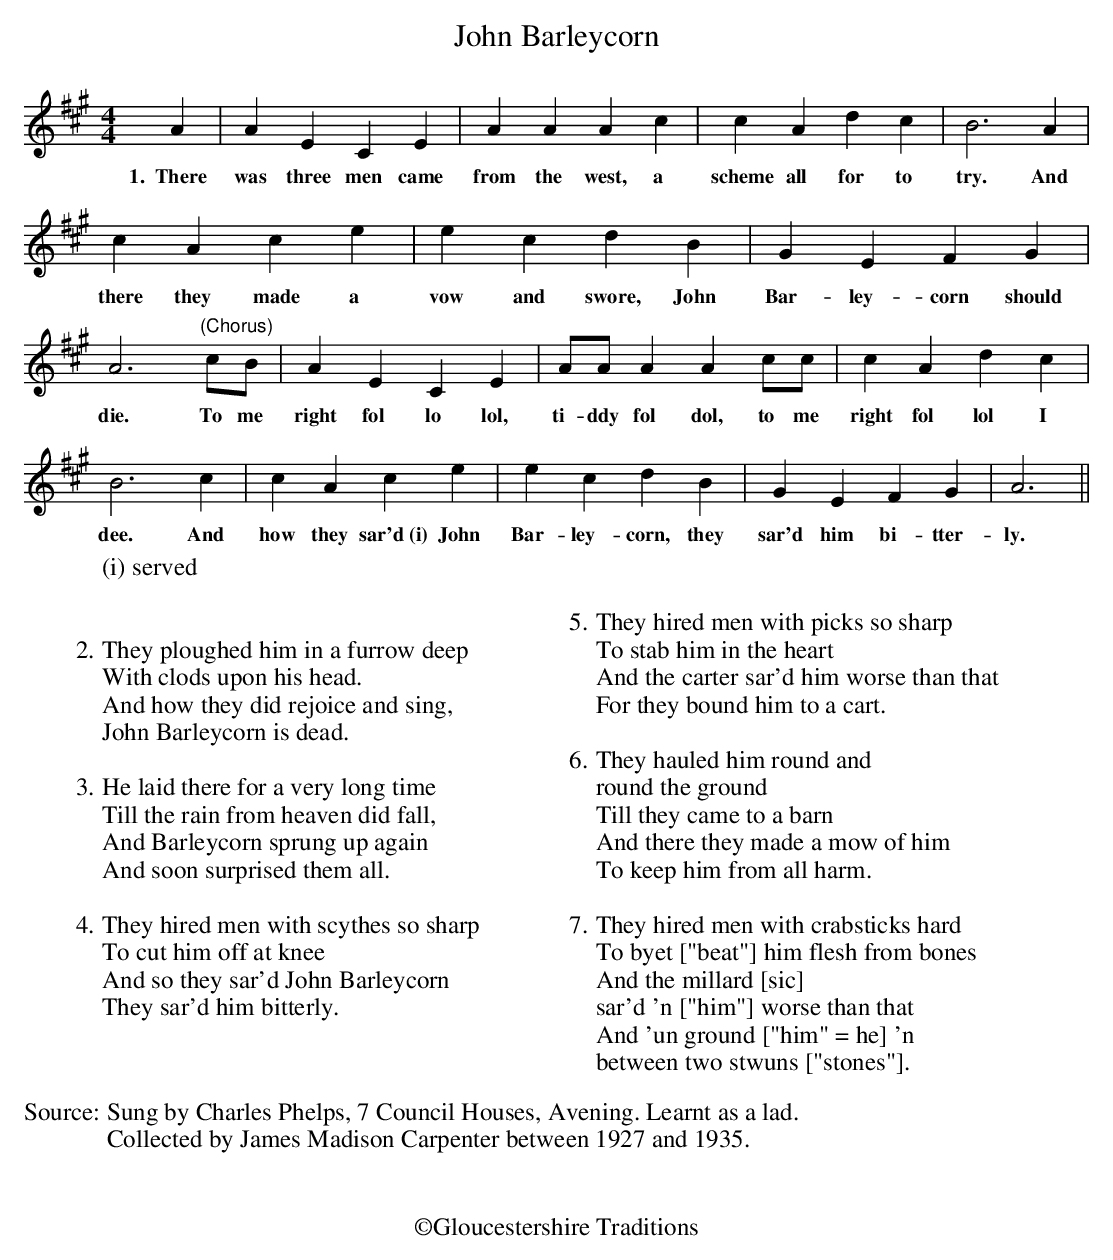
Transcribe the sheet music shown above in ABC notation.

X:1
T: John Barleycorn
M: 4/4
L:  1/4
K: A
A|AECE|AAAc|cAdc|B3A|
w:1.~~There was three men came from the west, a scheme all for to try. And
cAce|ecdB|GEFG|
w:there they made a vow and swore, John Bar-ley-corn should
A2>"(Chorus)"cB/|AECE|A/A/AA c/c/|cAdc|
w: die. To me right fol lo lol, ti-ddy fol dol, to me right fol lol I
B3c|cAce|ecdB|GEFG|A3||
w:dee.  And how they sar'd~(i) John Bar-ley-corn, they sar'd him bi-tter-ly.
W:(i) served
W:
W:
W:2. They ploughed him in a furrow deep
W:With clods upon his head.
W:And how they did rejoice and sing,
W:John Barleycorn is dead.
W:
W:3. He laid there for a very long time
W:Till the rain from heaven did fall,
W:And Barleycorn sprung up again
W:And soon surprised them all.
W:
W:4. They hired men with scythes so sharp
W:To cut him off at knee
W:And so they sar'd John Barleycorn
W:They sar'd him bitterly.
W:
W:
W:
W:5. They hired men with picks so sharp
W:To stab him in the heart
W:And the carter sar'd him worse than that
W:For they bound him to a cart.
W:
W:6. They hauled him round and
W:round the ground
W:Till they came to a barn
W:And there they made a mow of him
W:To keep him from all harm.
W:
W:7. They hired men with crabsticks hard
W:To byet ["beat"] him flesh from bones
W:And the millard [sic]
W:sar'd 'n ["him"] worse than that
W:And 'un ground ["him" = he] 'n
W:between two stwuns ["stones"].
W:
